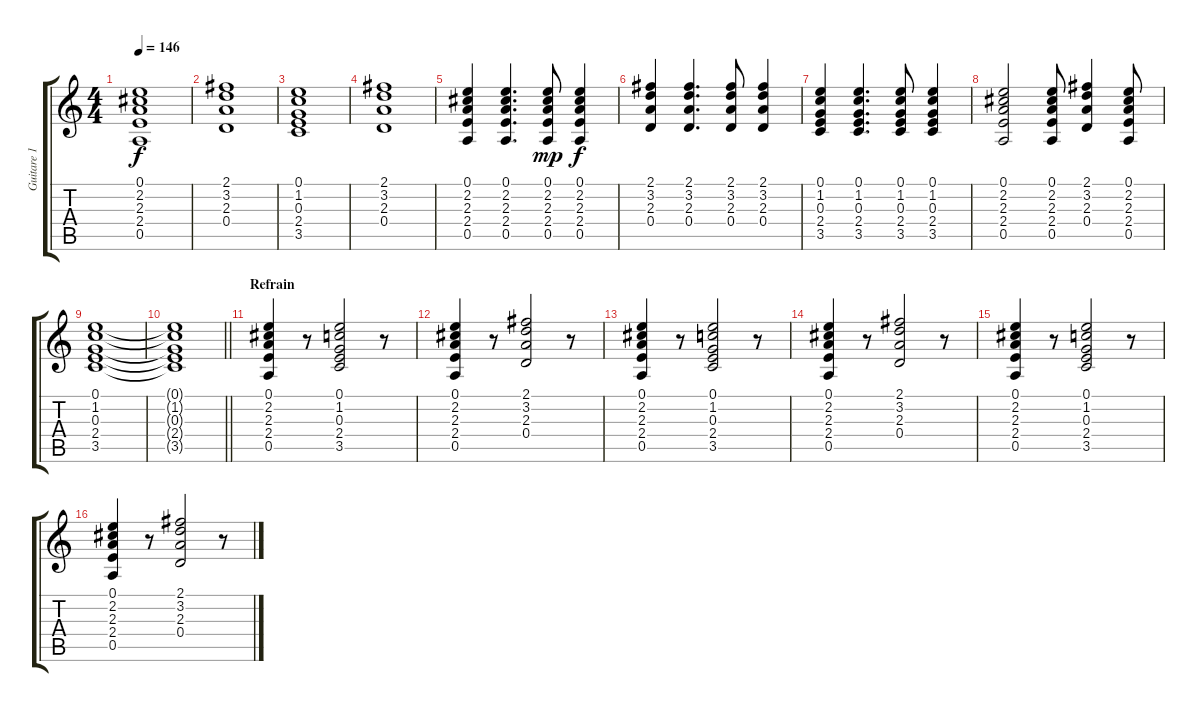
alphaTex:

\track ("Guitare 1" "Guitare 1") {instrument overdrivenguitar}
\staff {score tabs}
\tuning (E4 B3 G3 D3 A2 E2) {hide}
\ts (4 4)
\tempo 146
\clef g2
\ks c
(0.1 2.2 2.3 2.4 0.5).1{dy f} |
(2.1 3.2 2.3 0.4).1 |
(0.1 1.2 0.3 2.4 3.5).1 |
(2.1 3.2 2.3 0.4).1 |
(0.1 2.2 2.3 2.4 0.5).4 (0.1 2.2 2.3 2.4 0.5).4{d} (0.1 2.2 2.3 2.4 0.5).8{dy mp} (0.1 2.2 2.3 2.4 0.5).4{dy f} |
(2.1 3.2 2.3 0.4).4 (2.1 3.2 2.3 0.4).4{d} (2.1 3.2 2.3 0.4).8 (2.1 3.2 2.3 0.4).4 |
(0.1 1.2 0.3 2.4 3.5).4 (0.1 1.2 0.3 2.4 3.5).4{d} (0.1 1.2 0.3 2.4 3.5).8 (0.1 1.2 0.3 2.4 3.5).4 |
(0.1 2.2 2.3 2.4 0.5).2 (0.1 2.2 2.3 2.4 0.5).8 (2.1 3.2 2.3 0.4).4 (0.1 2.2 2.3 2.4 0.5).8 |
(0.1 1.2 0.3 2.4 3.5).1 |
\barLineRight lightlight
(0.1{t} 1.2{t} 0.3{t} 2.4{t} 3.5{t}).1 |
\section ("" "Refrain")
(0.1 2.2 2.3 2.4 0.5).4 r.8 (0.1 1.2 0.3 2.4 3.5).2 r.8 |
(0.1 2.2 2.3 2.4 0.5).4 r.8 (2.1 3.2 2.3 0.4).2 r.8 |
(0.1 2.2 2.3 2.4 0.5).4 r.8 (0.1 1.2 0.3 2.4 3.5).2 r.8 |
(0.1 2.2 2.3 2.4 0.5).4 r.8 (2.1 3.2 2.3 0.4).2 r.8 |
(0.1 2.2 2.3 2.4 0.5).4 r.8 (0.1 1.2 0.3 2.4 3.5).2 r.8 |
(0.1 2.2 2.3 2.4 0.5).4 r.8 (2.1 3.2 2.3 0.4).2 r.8
